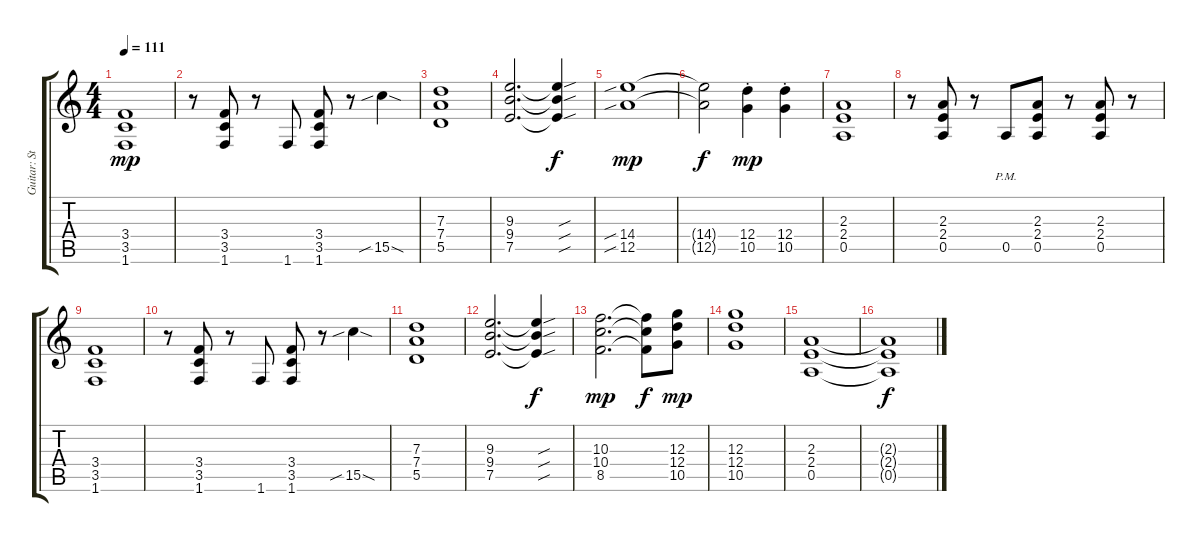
\track ("Guitar: Steve" "Guitar: St") {instrument distortionguitar}
\staff {score tabs}
\tuning (E4 B3 G3 D3 A2 E2) {hide}
\ts (4 4)
\tempo 111
\clef g2
\ks c
(3.4 3.5 1.6).1{dy mp} |
r.8 (3.4 3.5 1.6).8 r.8 1.6.8 (3.4 3.5 1.6).8 r.8 15.5{sib sod}.4 |
(7.3 7.4 5.5).1 |
(9.3 9.4 7.5).2{d} (9.3{sou t} 9.4{sou t} 7.5{sou t}).4{dy f} |
(14.4{sib} 12.5{sib}).1{dy mp} |
(14.4{t} 12.5{t}).2{dy f} (12.4{st} 10.5{st}).4{dy mp} (12.4{st} 10.5{st}).4 |
(2.3 2.4 0.5).1 |
r.8 (2.3 2.4 0.5).8 r.8 0.5{pm}.8{beam merge} (2.3 2.4 0.5).8 r.8 (2.3 2.4 0.5).8 r.8 |
(3.4 3.5 1.6).1 |
r.8 (3.4 3.5 1.6).8 r.8 1.6.8 (3.4 3.5 1.6).8 r.8 15.5{sib sod}.4 |
(7.3 7.4 5.5).1 |
(9.3 9.4 7.5).2{d} (9.3{sou t} 9.4{sou t} 7.5{sou t}).4{dy f} |
(10.3 10.4 8.5).2{d dy mp} (10.3{t} 10.4{t} 8.5{t}).8{dy f} (12.3 12.4 10.5).8{dy mp} |
(12.3 12.4 10.5).1 |
(2.3 2.4 0.5).1 |
(2.3{t} 2.4{t} 0.5{t}).1{dy f}
